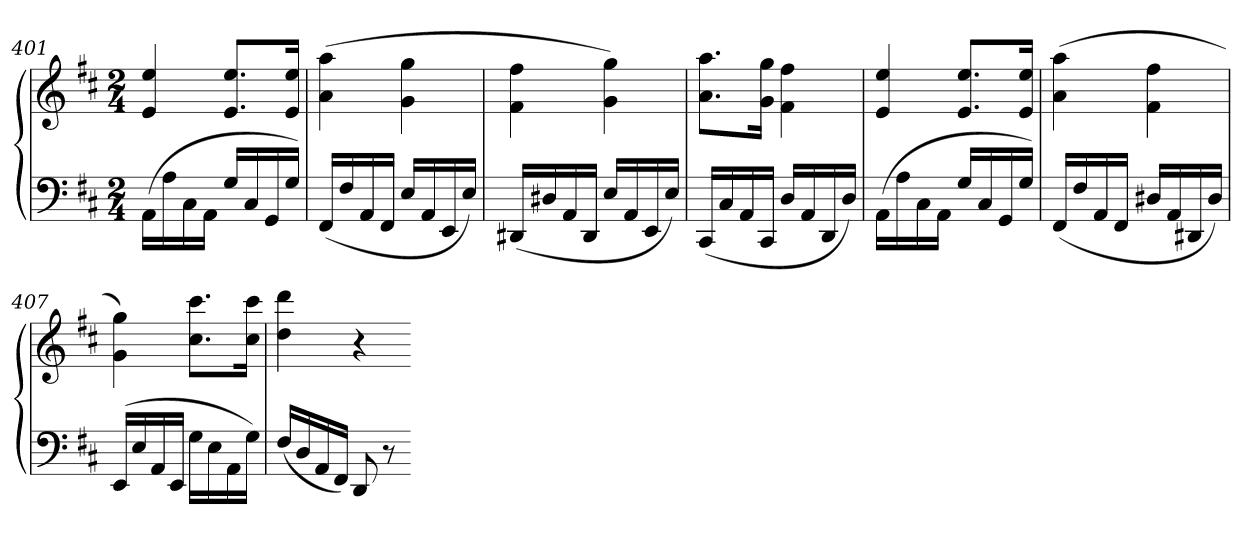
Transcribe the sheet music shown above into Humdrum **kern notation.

**kern	**kern
*part1	*part1
*staff2	*staff1
*clefF4	*clefG2
*k[f#c#]	*k[f#c#]
*D:	*D:
*M2/4	*M2/4
=401	=401
(16AALL	4e 4ee
16A	.
16C#	.
16AAJJ	.
16GLL	8.e 8.eeL
16C#	.
16GG	.
16GJJ)	16e 16eeJk
=402	=402
(16FF#LL	(4a 4aa
16F#	.
16AA	.
16FF#JJ	.
16ELL	4g 4gg
16AA	.
16EE	.
16EJJ)	.
=403	=403
(16DD#XLL	4f# 4ff#
16D#X	.
16AA	.
16DD#JJ	.
16ELL	4g 4gg)
16AA	.
16EE	.
16EJJ)	.
=404	=404
(16CC#LL	8.a 8.aaL
16C#	.
16AA	.
16CC#JJ	16g 16ggJk
16DLL	4f# 4ff#
16AA	.
16DD	.
16DJJ)	.
=405	=405
(16AALL	4e 4ee
16A	.
16C#	.
16AAJJ	.
16GLL	8.e 8.eeL
16C#	.
16GG	.
16GJJ)	16e 16eeJk
=406	=406
(16FF#LL	(4a 4aa
16F#	.
16AA	.
16FF#JJ	.
16D#XLL	4f# 4ff#
16AA	.
16DD#X	.
16D#JJ)	.
=407	=407
(16EELL	4g 4gg)
16E	.
16AA	.
16EEJJ	.
16GLL	8.cc# 8.ccc#L
16E	.
16AA	.
16GJJ)	16cc# 16ccc#Jk
=408	=408
(16F#LL	4dd 4ddd
16D	.
16AA	.
16FF#JJ)	.
8DD	4r
8r	.
=-	=-
*-	*-
